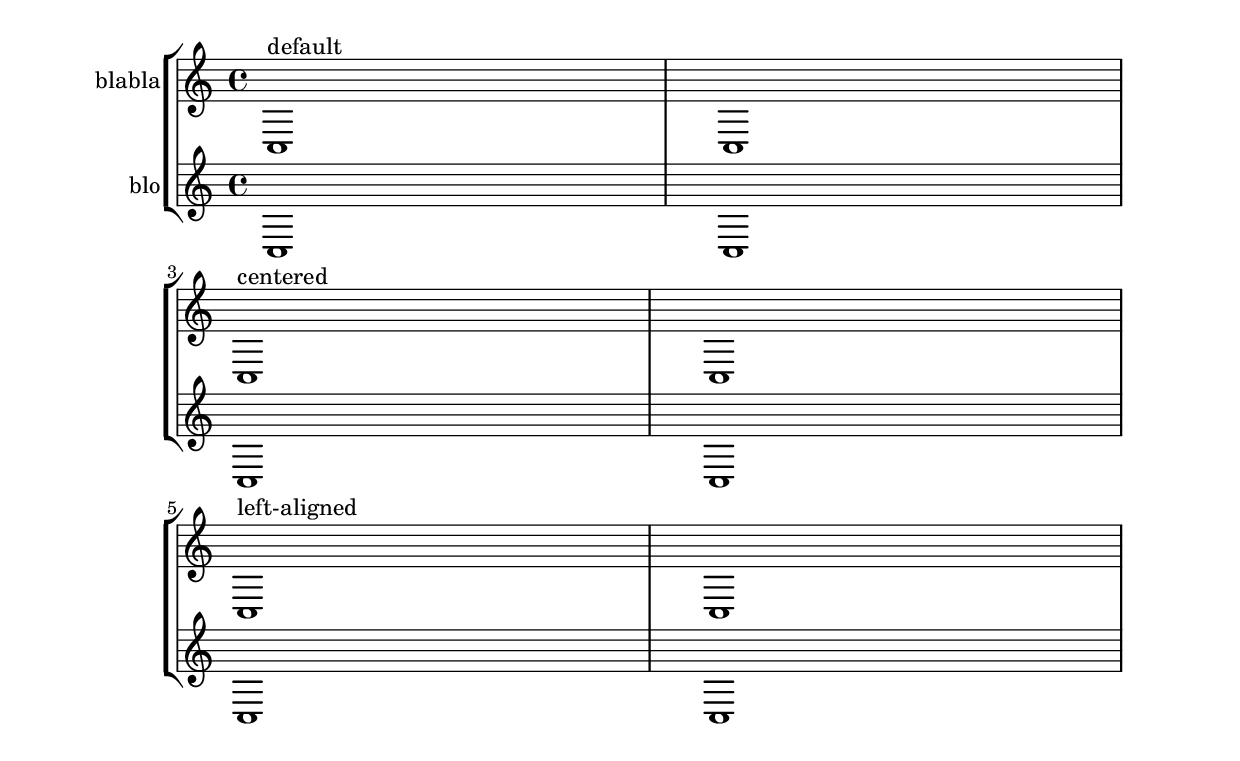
%% Do not edit this file; it is auto-generated from LSR http://lsr.dsi.unimi.it
%% This file is in the public domain.
\version "2.11.35"

\header {
  lsrtags = "text, paper-and-layout, titles"
 texidoc = "
Instrument names are generally printed at the left side of the staves.
To align the names of several different intruments, you can put them in
a \\markup block and use one of the following possibilites:


* 
    Right-aligned instrument names: this is LilyPond's default behavior
  
* 
    Center-aligned instrument names: with the \\hcenter-in #n syntax, you
    can place the instrument names inside a padded box (n being the width
    of the box)
  
* 
    Left-aligned instrument names: you have to print the names on top of an
    empty box, using the \\combine command
    with a \\hspace #n object.
  

" }
% begin verbatim
\paper{ 
  indent = #0 
  left-margin = #30
  line-width = #160
}

\new StaffGroup \relative
<<
  \new Staff {
    \set Staff.instrumentName = "blabla"
    c1^"default" c1 \break 
    \set Staff.instrumentName = \markup { \hcenter-in #10 "blabla" }
    c1^"centered" c1 \break 
    \set Staff.instrumentName = \markup {\combine \hspace #8 "blabla" }
    c1^"left-aligned" c1 
    
  } 
  \new Staff {
    \set Staff.instrumentName = "blo"
    c1 c1 \break 
    \set Staff.instrumentName = \markup { \hcenter-in #10 "blo" }
    c1 c1 \break 
    \set Staff.instrumentName = \markup {\combine \hspace #8 "blo" }
    c1 c1 
  } 
  
>>
